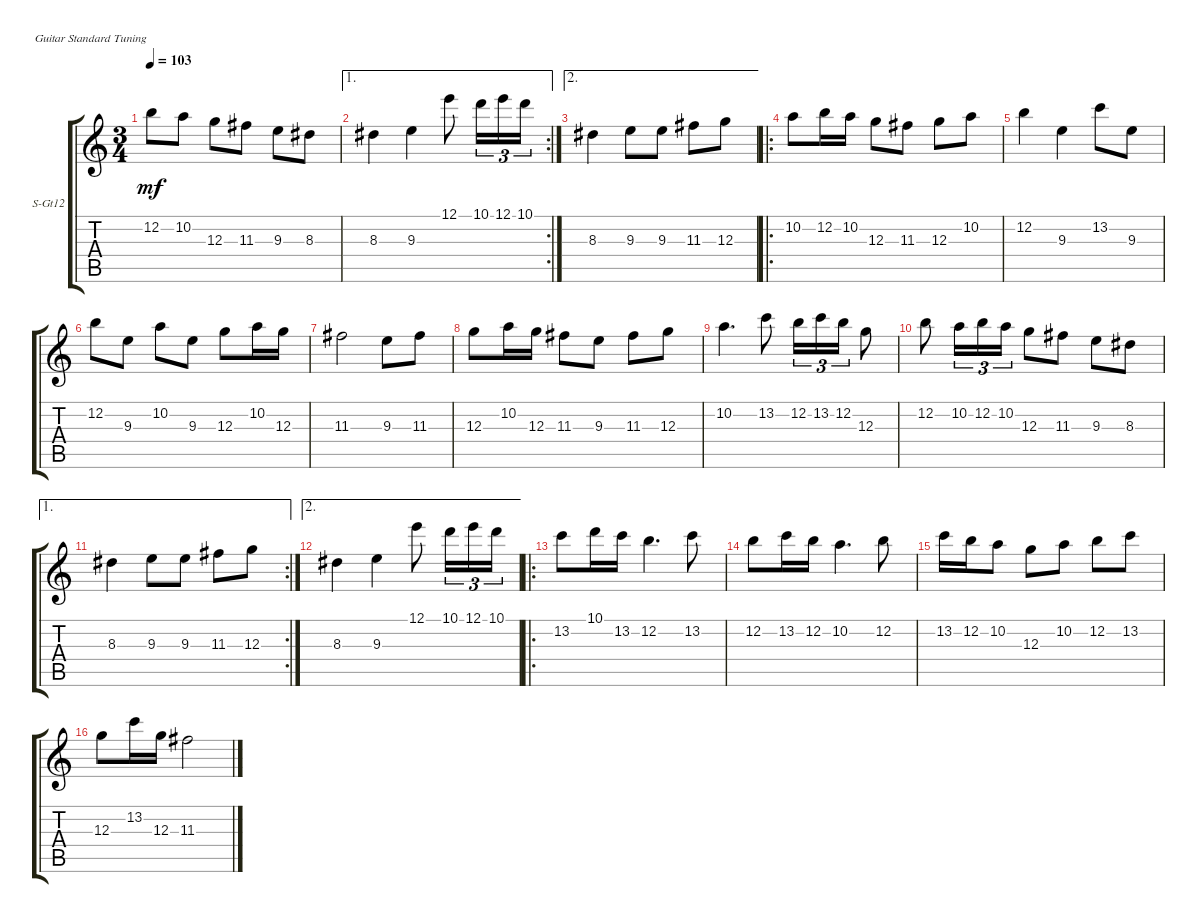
\defaultSystemsLayout 4
\bracketExtendMode groupsimilarinstruments
\firstSystemTrackNameOrientation horizontal
\otherSystemsTrackNameOrientation horizontal
\track ("Cyril" "S-Gt12") {instrument acousticguitarsteel}
\staff {score tabs}
\tuning (E4 B3 G3 D3 A2 E2)
\ts (3 4)
\tempo 103
\clef g2
\ks c
12.2.8{dy mf} 10.2.8 12.3.8 11.3.8 9.3.8 8.3.8 |
\ae 1
\rc 2
8.3.4 9.3.4 12.1.8 10.1.16{tu (3 2)} 12.1.16{tu (3 2)} 10.1.16{tu (3 2)} |
\ae 2
8.3.4 9.3.8 9.3.8 11.3.8 12.3.8 |
\ro
10.2.8 12.2.16 10.2.16 12.3.8 11.3.8 12.3.8 10.2.8 |
12.2.4 9.3.4 13.2.8 9.3.8 |
12.2.8 9.3.8 10.2.8 9.3.8 12.3.8 10.2.16 12.3.16 |
11.3.2 9.3.8 11.3.8 |
12.3.8 10.2.16 12.3.16 11.3.8 9.3.8 11.3.8 12.3.8 |
10.2.4{d} 13.2.8 12.2.16{tu (3 2)} 13.2.16{tu (3 2)} 12.2.16{tu (3 2)} 12.3.8 |
12.2.8 10.2.16{tu (3 2)} 12.2.16{tu (3 2)} 10.2.16{tu (3 2)} 12.3.8 11.3.8 9.3.8 8.3.8 |
\ae 1
\rc 2
8.3.4 9.3.8 9.3.8 11.3.8 12.3.8 |
\ae 2
8.3.4 9.3.4 12.1.8 10.1.16{tu (3 2)} 12.1.16{tu (3 2)} 10.1.16{tu (3 2)} |
\ro
13.2.8 10.1.16 13.2.16 12.2.4{d} 13.2.8 |
12.2.8 13.2.16 12.2.16 10.2.4{d} 12.2.8 |
13.2.16 12.2.16 10.2.8 12.3.8 10.2.8 12.2.8 13.2.8 |
12.3.8 13.2.16 12.3.16 11.3.2
